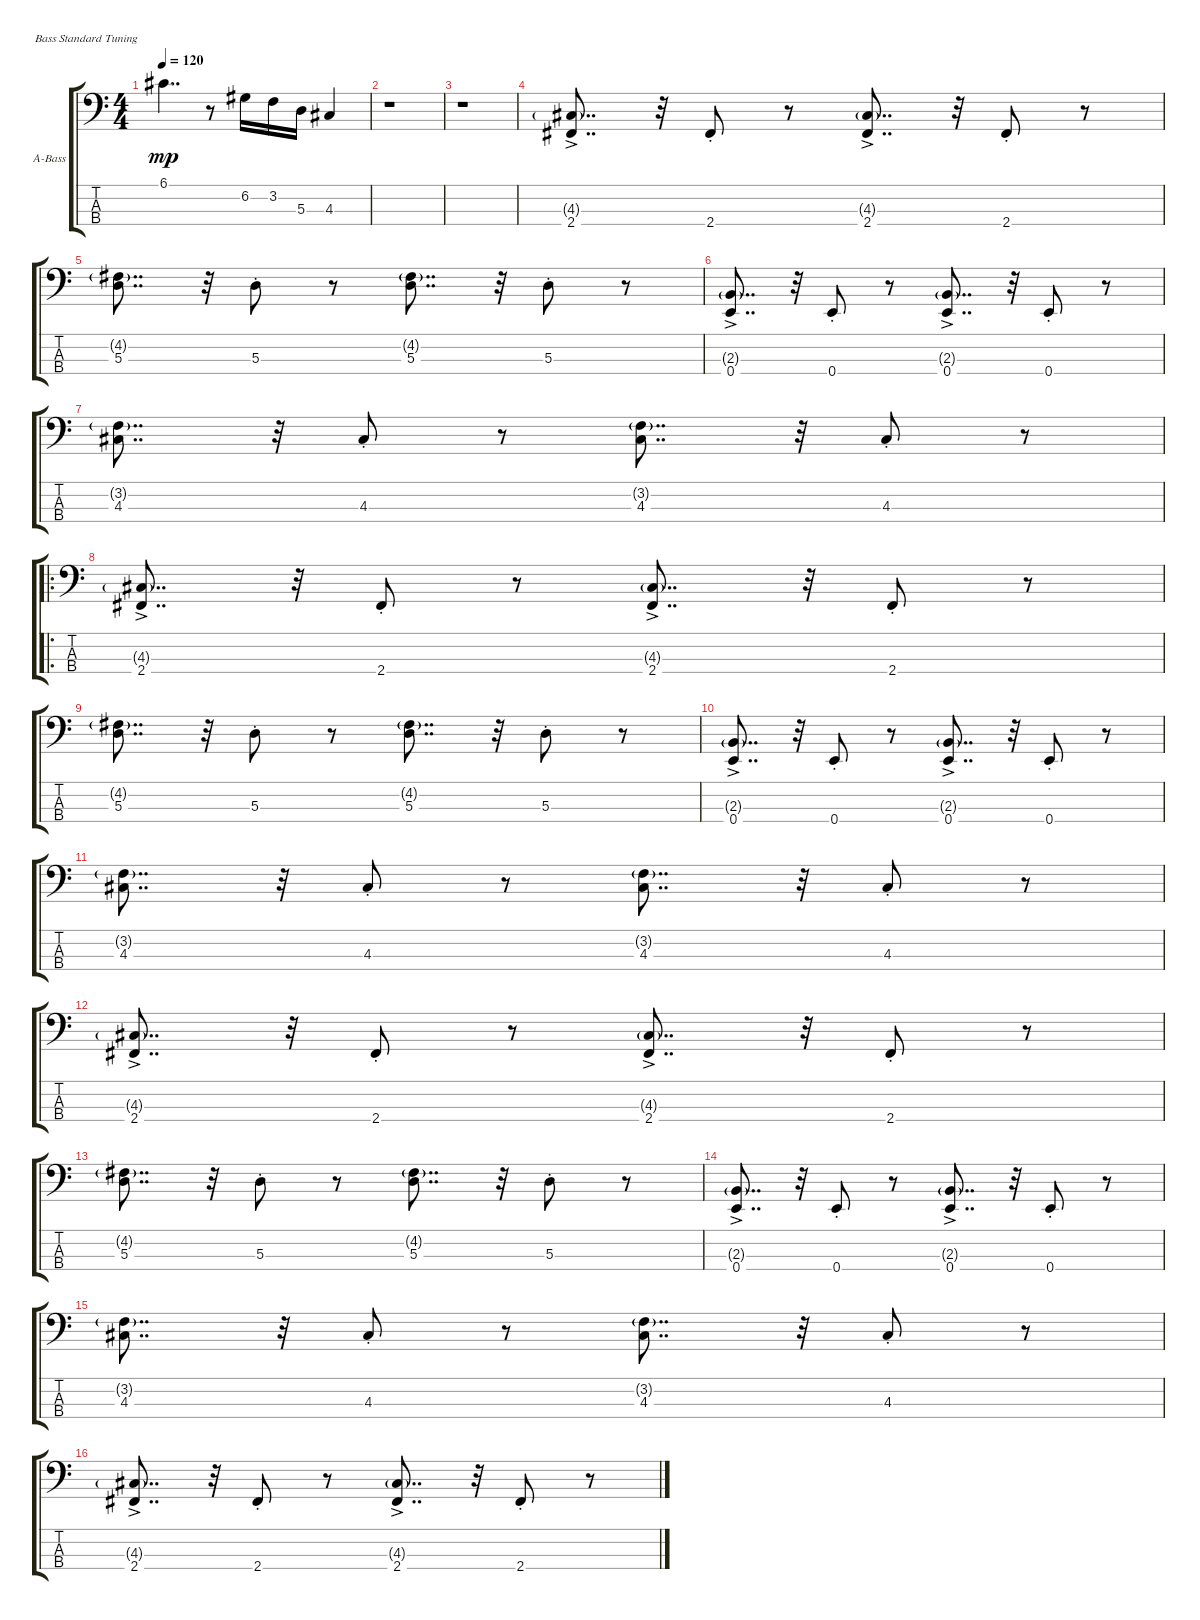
\defaultSystemsLayout 4
\bracketExtendMode groupsimilarinstruments
\firstSystemTrackNameOrientation horizontal
\otherSystemsTrackNameOrientation horizontal
\track ("Acoustic Bass" "A-Bass") {instrument acousticbass}
\staff {score tabs}
\tuning (G2 D2 A1 E1)
\ts (4 4)
\tempo 120
\clef f4
\scale
0.485477
\ks c
6.1.4{dd dy mp instrument acousticbass} r.8 6.2.16 3.2.16 5.3.16 4.3.4 |
\scale
0.257261 r.1 |
\scale
0.257261 r.1 |
\scale
0.333333 (2.4{ac} 4.3{g}).8{dd} r.32 2.4{st}.8 r.8 (2.4{ac} 4.3{g}).8{dd} r.32 2.4{st}.8 r.8 |
\scale
0.333333 (5.3 4.2{g}).8{dd} r.32 5.3{st}.8 r.8 (5.3 4.2{g}).8{dd} r.32 5.3{st}.8 r.8 |
\scale
0.333333 (0.4{ac} 2.3{g}).8{dd} r.32 0.4{st}.8 r.8 (0.4{ac} 2.3{g}).8{dd} r.32 0.4{st}.8 r.8 |
\scale
0.313131 (4.3 3.2{g}).8{dd} r.32 4.3{st}.8 r.8 (4.3 3.2{g}).8{dd} r.32 4.3{st}.8 r.8 |
\ro
\scale
0.373737 (2.4{ac} 4.3{g}).8{dd} r.32 2.4{st}.8 r.8 (2.4{ac} 4.3{g}).8{dd} r.32 2.4{st}.8 r.8 |
\scale
0.313131 (5.3 4.2{g}).8{dd} r.32 5.3{st}.8 r.8 (5.3 4.2{g}).8{dd} r.32 5.3{st}.8 r.8 |
\scale
0.333333 (0.4{ac} 2.3{g}).8{dd} r.32 0.4{st}.8 r.8 (0.4{ac} 2.3{g}).8{dd} r.32 0.4{st}.8 r.8 |
\scale
0.333333 (4.3 3.2{g}).8{dd} r.32 4.3{st}.8 r.8 (4.3 3.2{g}).8{dd} r.32 4.3{st}.8 r.8 |
\scale
0.333333 (2.4{ac} 4.3{g}).8{dd} r.32 2.4{st}.8 r.8 (2.4{ac} 4.3{g}).8{dd} r.32 2.4{st}.8 r.8 |
\scale
0.333333 (5.3 4.2{g}).8{dd} r.32 5.3{st}.8 r.8 (5.3 4.2{g}).8{dd} r.32 5.3{st}.8 r.8 |
\scale
0.333333 (0.4{ac} 2.3{g}).8{dd} r.32 0.4{st}.8 r.8 (0.4{ac} 2.3{g}).8{dd} r.32 0.4{st}.8 r.8 |
\scale
0.333333 (4.3 3.2{g}).8{dd} r.32 4.3{st}.8 r.8 (4.3 3.2{g}).8{dd} r.32 4.3{st}.8 r.8 |
\scale
0.333333 (2.4{ac} 4.3{g}).8{dd} r.32 2.4{st}.8 r.8 (2.4{ac} 4.3{g}).8{dd} r.32 2.4{st}.8 r.8
